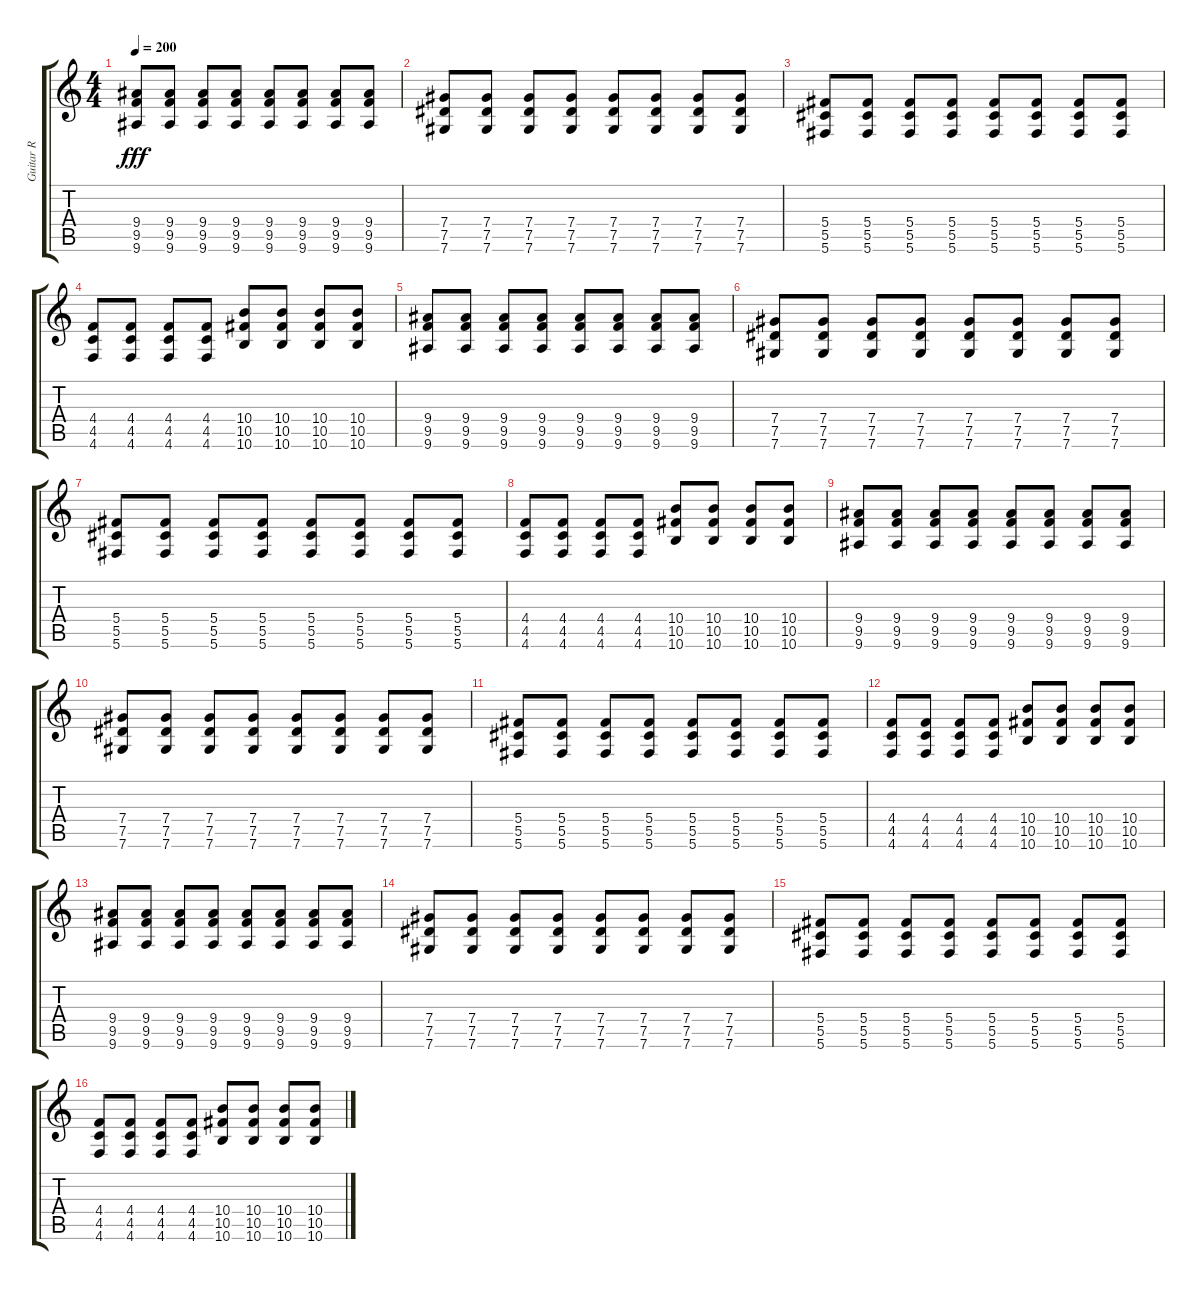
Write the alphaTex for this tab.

\track ("Guitar R" "Guitar R") {instrument overdrivenguitar}
\staff {score tabs}
\tuning (Eb4 Bb3 Gb3 Db3 Ab2 Db2) {hide}
\ts (4 4)
\tempo 200
\clef g2
\ks c
(9.4 9.5 9.6).8{dy fff} (9.4 9.5 9.6).8 (9.4 9.5 9.6).8 (9.4 9.5 9.6).8 (9.4 9.5 9.6).8 (9.4 9.5 9.6).8 (9.4 9.5 9.6).8 (9.4 9.5 9.6).8 |
(7.4 7.5 7.6).8 (7.4 7.5 7.6).8 (7.4 7.5 7.6).8 (7.4 7.5 7.6).8 (7.4 7.5 7.6).8 (7.4 7.5 7.6).8 (7.4 7.5 7.6).8 (7.4 7.5 7.6).8 |
(5.4 5.5 5.6).8 (5.4 5.5 5.6).8 (5.4 5.5 5.6).8 (5.4 5.5 5.6).8 (5.4 5.5 5.6).8 (5.4 5.5 5.6).8 (5.4 5.5 5.6).8 (5.4 5.5 5.6).8 |
(4.4 4.5 4.6).8 (4.4 4.5 4.6).8 (4.4 4.5 4.6).8 (4.4 4.5 4.6).8 (10.4 10.5 10.6).8 (10.4 10.5 10.6).8 (10.4 10.5 10.6).8 (10.4 10.5 10.6).8 |
(9.4 9.5 9.6).8 (9.4 9.5 9.6).8 (9.4 9.5 9.6).8 (9.4 9.5 9.6).8 (9.4 9.5 9.6).8 (9.4 9.5 9.6).8 (9.4 9.5 9.6).8 (9.4 9.5 9.6).8 |
(7.4 7.5 7.6).8 (7.4 7.5 7.6).8 (7.4 7.5 7.6).8 (7.4 7.5 7.6).8 (7.4 7.5 7.6).8 (7.4 7.5 7.6).8 (7.4 7.5 7.6).8 (7.4 7.5 7.6).8 |
(5.4 5.5 5.6).8 (5.4 5.5 5.6).8 (5.4 5.5 5.6).8 (5.4 5.5 5.6).8 (5.4 5.5 5.6).8 (5.4 5.5 5.6).8 (5.4 5.5 5.6).8 (5.4 5.5 5.6).8 |
(4.4 4.5 4.6).8 (4.4 4.5 4.6).8 (4.4 4.5 4.6).8 (4.4 4.5 4.6).8 (10.4 10.5 10.6).8 (10.4 10.5 10.6).8 (10.4 10.5 10.6).8 (10.4 10.5 10.6).8 |
(9.4 9.5 9.6).8 (9.4 9.5 9.6).8 (9.4 9.5 9.6).8 (9.4 9.5 9.6).8 (9.4 9.5 9.6).8 (9.4 9.5 9.6).8 (9.4 9.5 9.6).8 (9.4 9.5 9.6).8 |
(7.4 7.5 7.6).8 (7.4 7.5 7.6).8 (7.4 7.5 7.6).8 (7.4 7.5 7.6).8 (7.4 7.5 7.6).8 (7.4 7.5 7.6).8 (7.4 7.5 7.6).8 (7.4 7.5 7.6).8 |
(5.4 5.5 5.6).8 (5.4 5.5 5.6).8 (5.4 5.5 5.6).8 (5.4 5.5 5.6).8 (5.4 5.5 5.6).8 (5.4 5.5 5.6).8 (5.4 5.5 5.6).8 (5.4 5.5 5.6).8 |
(4.4 4.5 4.6).8 (4.4 4.5 4.6).8 (4.4 4.5 4.6).8 (4.4 4.5 4.6).8 (10.4 10.5 10.6).8 (10.4 10.5 10.6).8 (10.4 10.5 10.6).8 (10.4 10.5 10.6).8 |
(9.4 9.5 9.6).8 (9.4 9.5 9.6).8 (9.4 9.5 9.6).8 (9.4 9.5 9.6).8 (9.4 9.5 9.6).8 (9.4 9.5 9.6).8 (9.4 9.5 9.6).8 (9.4 9.5 9.6).8 |
(7.4 7.5 7.6).8 (7.4 7.5 7.6).8 (7.4 7.5 7.6).8 (7.4 7.5 7.6).8 (7.4 7.5 7.6).8 (7.4 7.5 7.6).8 (7.4 7.5 7.6).8 (7.4 7.5 7.6).8 |
(5.4 5.5 5.6).8 (5.4 5.5 5.6).8 (5.4 5.5 5.6).8 (5.4 5.5 5.6).8 (5.4 5.5 5.6).8 (5.4 5.5 5.6).8 (5.4 5.5 5.6).8 (5.4 5.5 5.6).8 |
(4.4 4.5 4.6).8 (4.4 4.5 4.6).8 (4.4 4.5 4.6).8 (4.4 4.5 4.6).8 (10.4 10.5 10.6).8 (10.4 10.5 10.6).8 (10.4 10.5 10.6).8 (10.4 10.5 10.6).8
